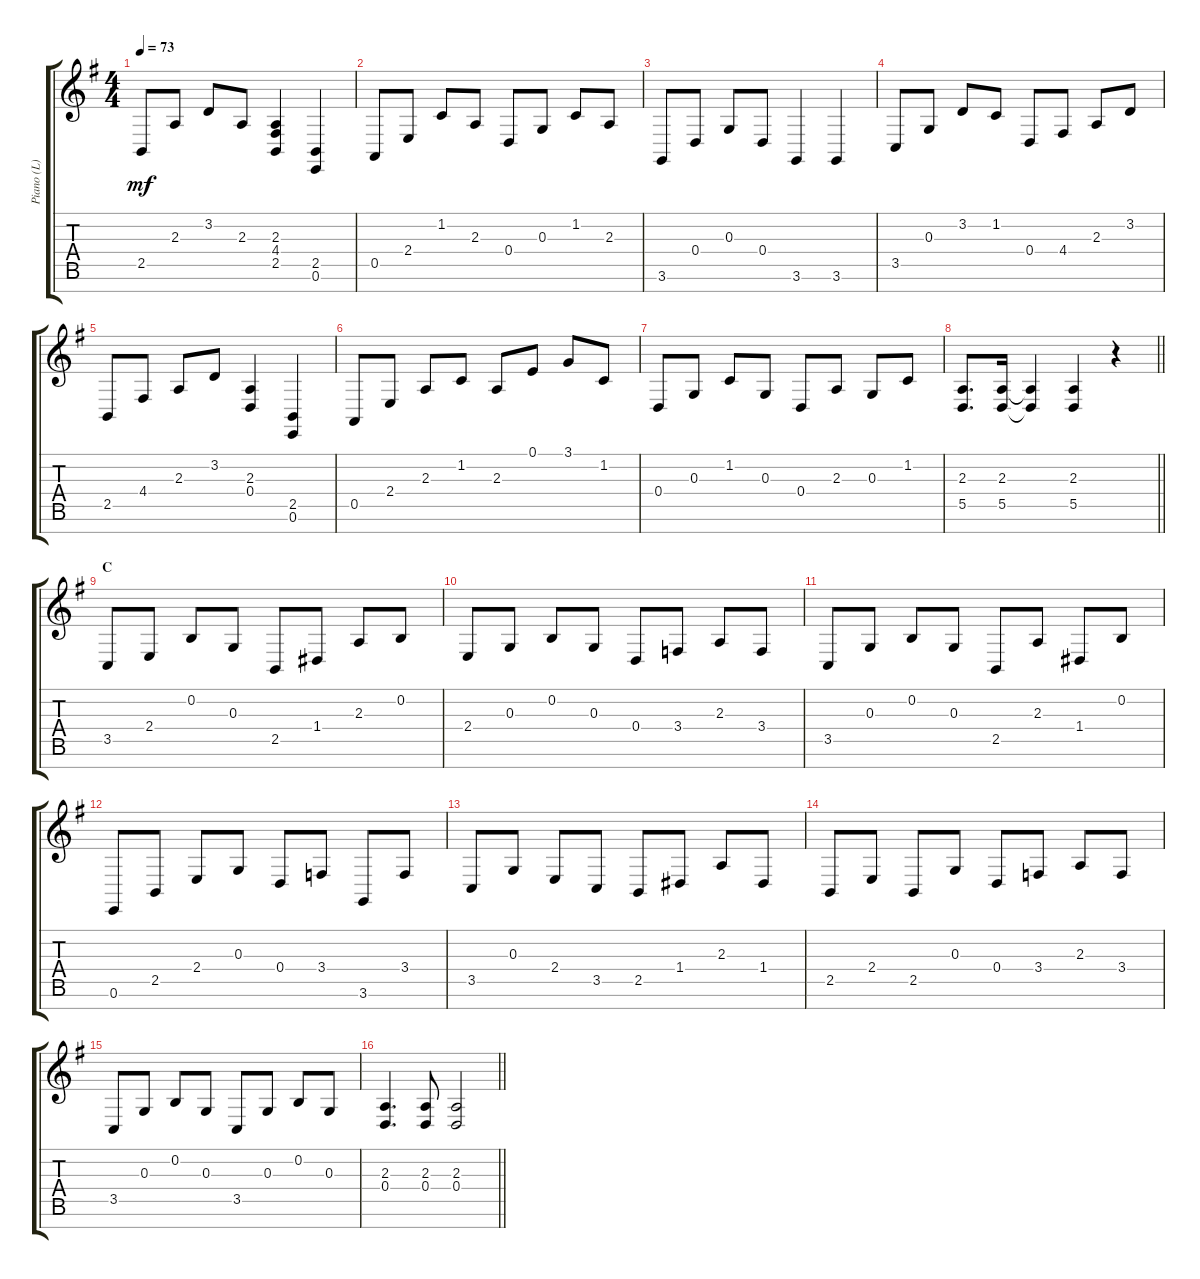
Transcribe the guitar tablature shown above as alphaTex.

\track ("Piano (L)" "Piano (L)") {instrument acousticgrandpiano}
\staff {score tabs}
\tuning (E4 B3 G3 D3 A2 E2 B1) {hide}
\ts (4 4)
\tempo 73
\clef g2
\ks g
2.5.8{dy mf} 2.3.8 3.2.8 2.3.8 (2.3 4.4 2.5).4 (2.5 0.6).4 |
0.5.8 2.4.8 1.2.8 2.3.8 0.4.8 0.3.8 1.2.8 2.3.8 |
3.6.8 0.4.8 0.3.8 0.4.8 3.6.4 3.6.4 |
3.5.8 0.3.8 3.2.8 1.2.8 0.4.8 4.4.8 2.3.8 3.2.8 |
2.5.8 4.4.8 2.3.8 3.2.8 (2.3 0.4).4 (2.5 0.6).4 |
0.5.8 2.4.8 2.3.8 1.2.8 2.3.8 0.1.8 3.1.8 1.2.8 |
0.4.8 0.3.8 1.2.8 0.3.8 0.4.8 2.3.8 0.3.8 1.2.8 |
\barLineRight lightlight
(2.3 5.5).8{d} (2.3 5.5).16 (2.3{t} 5.5{t}).4 (2.3 5.5).4 r.4 |
\section ("" "C")
3.5.8 2.4.8 0.2.8 0.3.8 2.5.8 1.4.8 2.3.8 0.2.8 |
2.4.8 0.3.8 0.2.8 0.3.8 0.4.8 3.4.8 2.3.8 3.4.8 |
3.5.8 0.3.8 0.2.8 0.3.8 2.5.8 2.3.8 1.4.8 0.2.8 |
0.6.8 2.5.8 2.4.8 0.3.8 0.4.8 3.4.8 3.6.8 3.4.8 |
3.5.8 0.3.8 2.4.8 3.5.8 2.5.8 1.4.8 2.3.8 1.4.8 |
2.5.8 2.4.8 2.5.8 0.3.8 0.4.8 3.4.8 2.3.8 3.4.8 |
3.5.8 0.3.8 0.2.8 0.3.8 3.5.8 0.3.8 0.2.8 0.3.8 |
\barLineRight lightlight
(2.3 0.4).4{d} (2.3 0.4).8 (2.3 0.4).2
